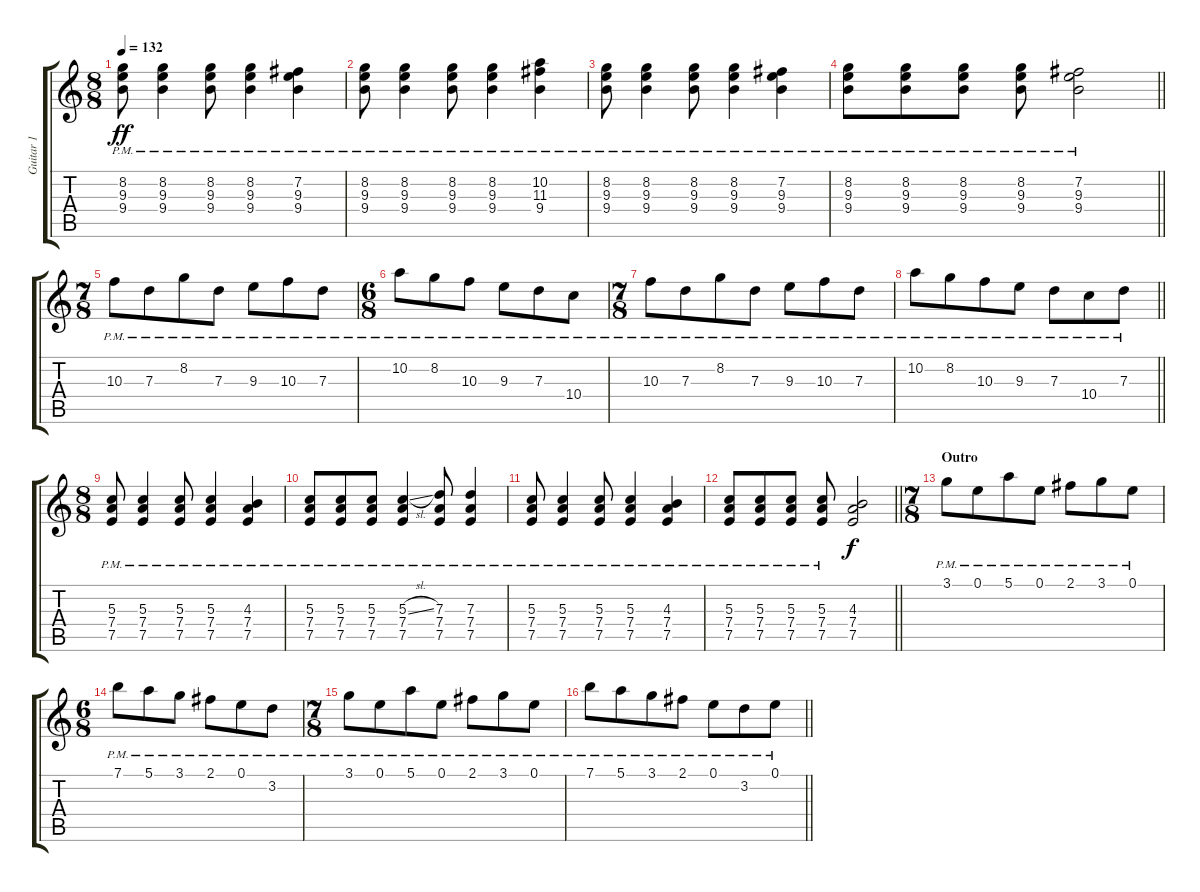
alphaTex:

\track ("Guitar 1" "Guitar 1") {instrument electricguitarclean}
\staff {score tabs}
\tuning (E4 B3 G3 D3 A2 E2) {hide}
\ts (8 8)
\tempo 132
\clef g2
\ks c
(8.2{pm} 9.3{pm} 9.4{pm}).8{dy ff} (8.2{pm} 9.3{pm} 9.4{pm}).4 (8.2{pm} 9.3{pm} 9.4{pm}).8 (8.2{pm} 9.3{pm} 9.4{pm}).4 (7.2{pm} 9.3{pm} 9.4{pm}).4 |
(8.2{pm} 9.3{pm} 9.4{pm}).8 (8.2{pm} 9.3{pm} 9.4{pm}).4 (8.2{pm} 9.3{pm} 9.4{pm}).8 (8.2{pm} 9.3{pm} 9.4{pm}).4 (10.2{pm} 11.3{pm} 9.4{pm}).4 |
(8.2{pm} 9.3{pm} 9.4{pm}).8 (8.2{pm} 9.3{pm} 9.4{pm}).4 (8.2{pm} 9.3{pm} 9.4{pm}).8 (8.2{pm} 9.3{pm} 9.4{pm}).4 (7.2{pm} 9.3{pm} 9.4{pm}).4 |
\barLineRight lightlight
(8.2{pm} 9.3{pm} 9.4{pm}).8 (8.2{pm} 9.3{pm} 9.4{pm}).8 (8.2{pm} 9.3{pm} 9.4{pm}).8 (8.2{pm} 9.3{pm} 9.4{pm}).8 (7.2{pm} 9.3{pm} 9.4{pm}).2 |
\ts (7 8)
10.3{pm}.8 7.3{pm}.8 8.2{pm}.8 7.3{pm}.8 9.3{pm}.8 10.3{pm}.8 7.3{pm}.8 |
\ts (6 8)
10.2{pm}.8 8.2{pm}.8 10.3{pm}.8 9.3{pm}.8 7.3{pm}.8 10.4{pm}.8 |
\ts (7 8)
10.3{pm}.8 7.3{pm}.8 8.2{pm}.8 7.3{pm}.8 9.3{pm}.8 10.3{pm}.8 7.3{pm}.8 |
\barLineRight lightlight
10.2{pm}.8 8.2{pm}.8 10.3{pm}.8 9.3{pm}.8 7.3{pm}.8 10.4{pm}.8 7.3{pm}.8 |
\ts (8 8)
(5.3{pm} 7.4{pm} 7.5{pm}).8 (5.3{pm} 7.4{pm} 7.5{pm}).4 (5.3{pm} 7.4{pm} 7.5{pm}).8 (5.3{pm} 7.4{pm} 7.5{pm}).4 (4.3{pm} 7.4{pm} 7.5{pm}).4 |
(5.3{pm} 7.4{pm} 7.5{pm}).8 (5.3{pm} 7.4{pm} 7.5{pm}).8 (5.3{pm} 7.4{pm} 7.5{pm}).8 (5.3{sl} 7.4{pm} 7.5{pm}).4 (7.3 7.4{pm} 7.5{pm}).8 (7.3{pm} 7.4{pm} 7.5{pm}).4 |
(5.3{pm} 7.4{pm} 7.5{pm}).8 (5.3{pm} 7.4{pm} 7.5{pm}).4 (5.3{pm} 7.4{pm} 7.5{pm}).8 (5.3{pm} 7.4{pm} 7.5{pm}).4 (4.3{pm} 7.4{pm} 7.5{pm}).4 |
\barLineRight lightlight
(5.3{pm} 7.4{pm} 7.5{pm}).8 (5.3{pm} 7.4{pm} 7.5{pm}).8 (5.3{pm} 7.4{pm} 7.5{pm}).8 (5.3{pm} 7.4{pm} 7.5{pm}).8 (4.3 7.4 7.5).2{dy f} |
\ts (7 8)
\section ("" "Outro")
3.1{pm}.8{volume 10 instrument electricguitarclean} 0.1{pm}.8 5.1{pm}.8 0.1{pm}.8 2.1{pm}.8 3.1{pm}.8 0.1{pm}.8 |
\ts (6 8)
7.1{pm}.8 5.1{pm}.8 3.1{pm}.8 2.1{pm}.8 0.1{pm}.8 3.2{pm}.8 |
\ts (7 8)
3.1{pm}.8 0.1{pm}.8 5.1{pm}.8 0.1{pm}.8 2.1{pm}.8 3.1{pm}.8 0.1{pm}.8 |
\barLineRight lightlight
7.1{pm}.8 5.1{pm}.8 3.1{pm}.8 2.1{pm}.8 0.1{pm}.8 3.2{pm}.8 0.1{pm}.8
